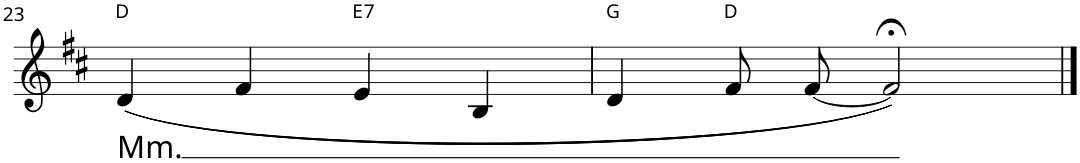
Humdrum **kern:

**kern	**text	**harte
*part1	*part1	*part1
*staff1	*staff1	*
*I"P1	*	*
!!LO:PB:g=z
*clefG2	*	*
*k[f#c#]	*	*
*M4/4	*	*
=23	=23	=23
!	!LO:LY:b	!
((4d/	Mm.	D:maj
4f#/	.	.
!	!	!LO:H:kt=7
4e/	.	E:7
4B/	.	.
=24	=24	=24
4d/	.	G:maj
8f#/L	.	D:maj
[8f#/J	.	.
2f#;</]))	.	.
==	==	==
*-	*-	*-
